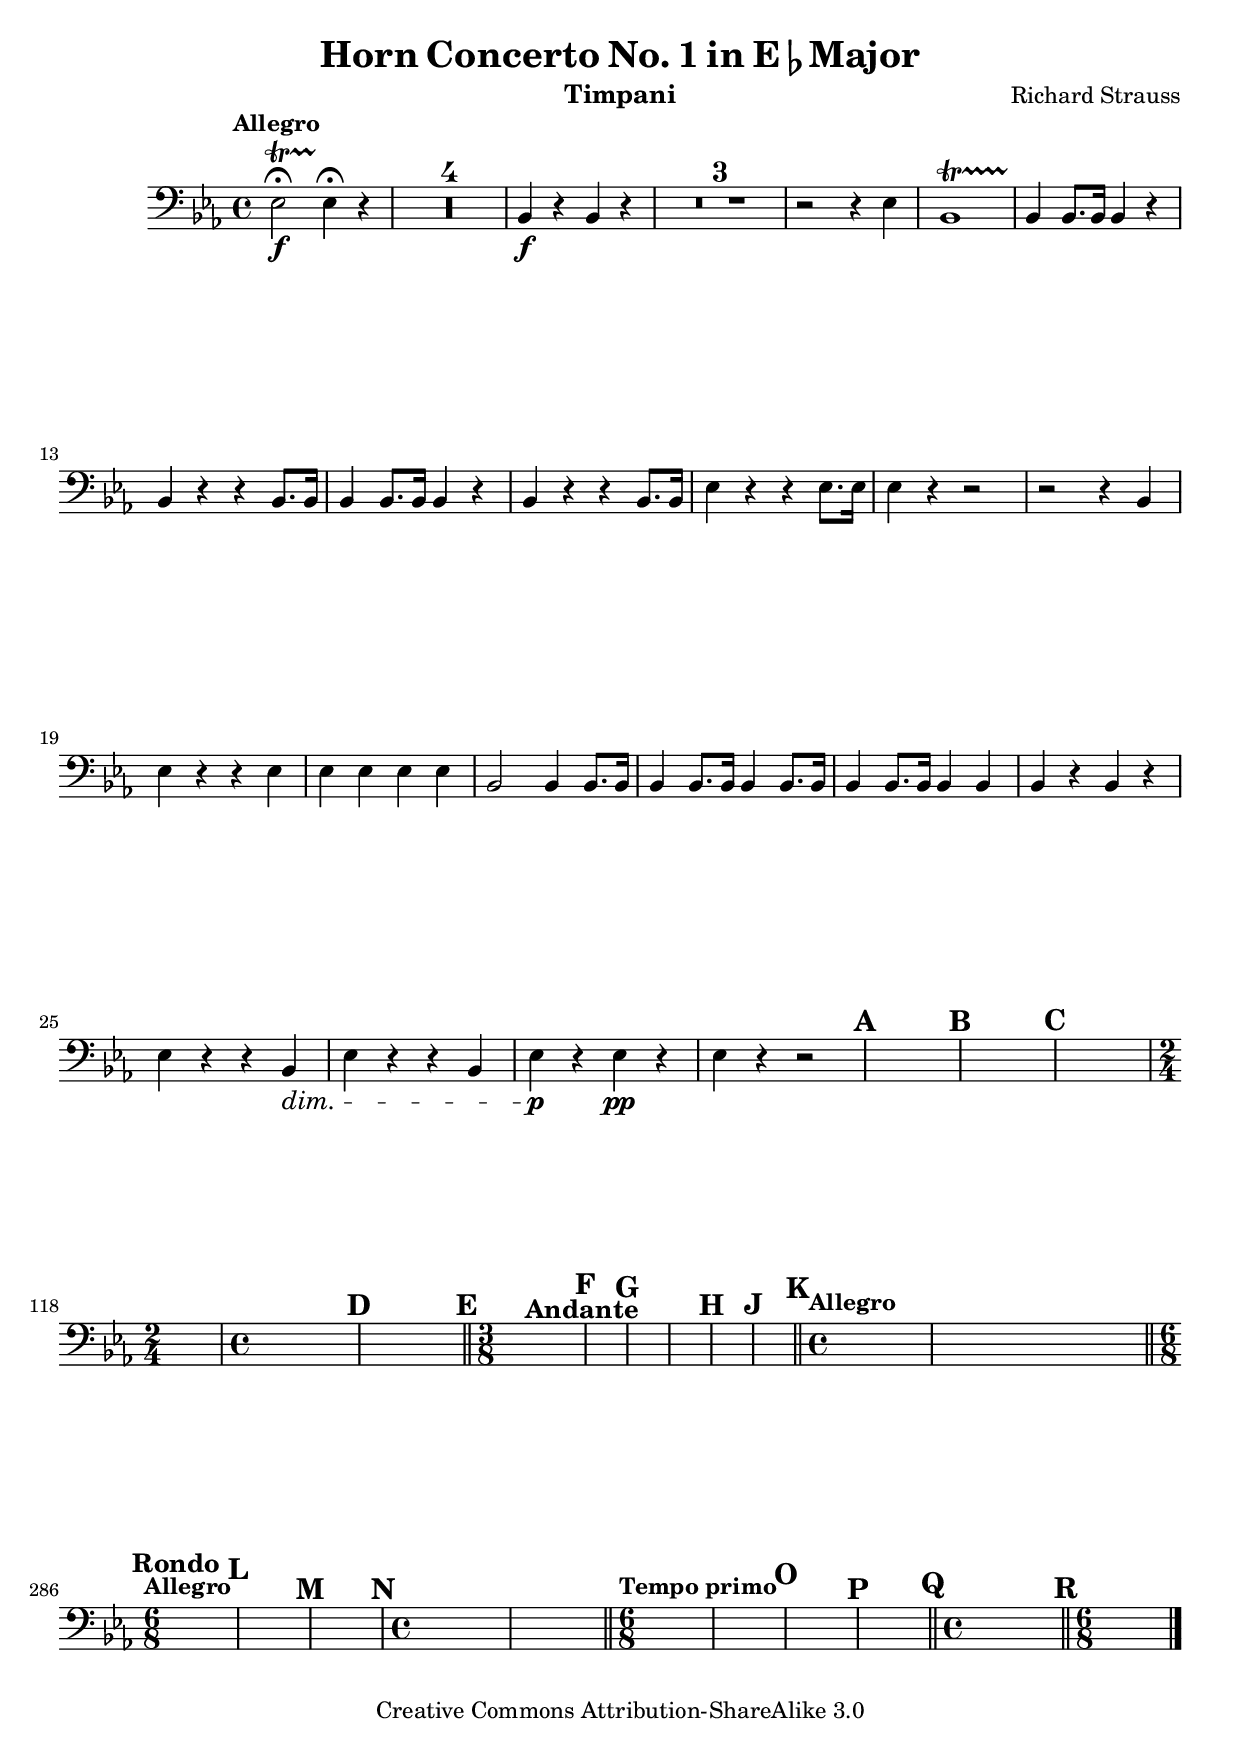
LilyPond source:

\version "2.13.22"

\version "2.13.22"

\include "defs.ily"

timpaniMvtI = \relative c
{
  \clef bass
  \key ees \major
  ees2\startTrillSpan\fermata\f ees4\stopTrillSpan\fermata r |
  R1*4 |
  bes4\f r bes r |
  R1*3 |
  r2 r4 ees4 |
  bes1\startTrillSpan |
  bes4\stopTrillSpan bes8. bes16 bes4 r |
  bes4 r r bes8. bes16 |
  bes4 bes8. bes16 bes4 r |
  bes4 r r bes8. bes16 |
  ees4 r r ees8. ees16 |
  ees4 r r2 |
  r2 r4 bes |
  ees r r ees |
  ees ees ees ees |
  bes2 bes4 bes8. bes16 |
  bes4 bes8. bes16 bes4 bes8. bes16 |
  bes4 bes8. bes16 bes4 bes |
  bes r bes r |
  \dimTextDim
  ees r r bes\> |
  ees r r bes |
  ees\p r ees\pp r |
  ees r r2 |

  %A
}

timpaniMvtII = \relative c'
{
}

timpaniMvtIII = \relative c'
{
}

timpani = {\timpaniMvtI \timpaniMvtII \timpaniMvtIII}




\paper
{
  ragged-last-bottom = ##f
}

instrument = \markup {Timpani}

\include "header.ily"

notes = \timpani

\include "part.ily"

